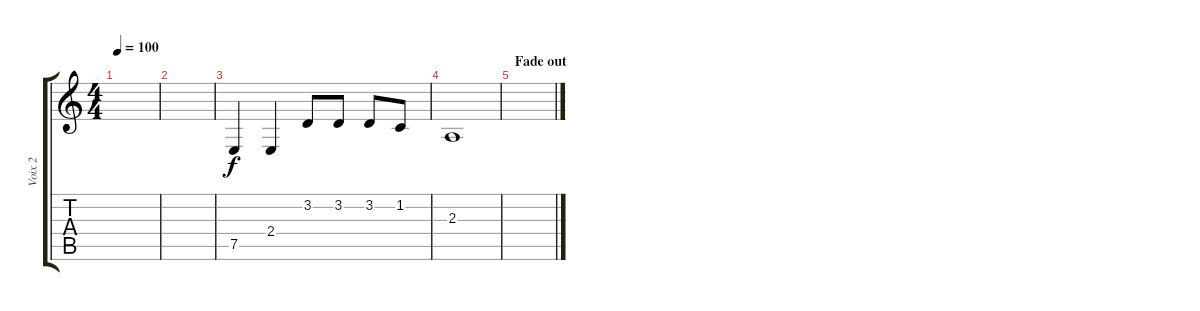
\track ("Voix 2" "Voix 2") {instrument lead6voice}
\staff {score tabs}
\tuning (E4 B3 G3 D3 A2 E2) {hide}
\ts (4 4)
\tempo 100
\clef g2
\ks c
|
|
7.5.4 2.4.4 3.2.8 3.2.8 3.2.8 1.2.8 |
2.3.1 |
\section ("" "Fade out")
